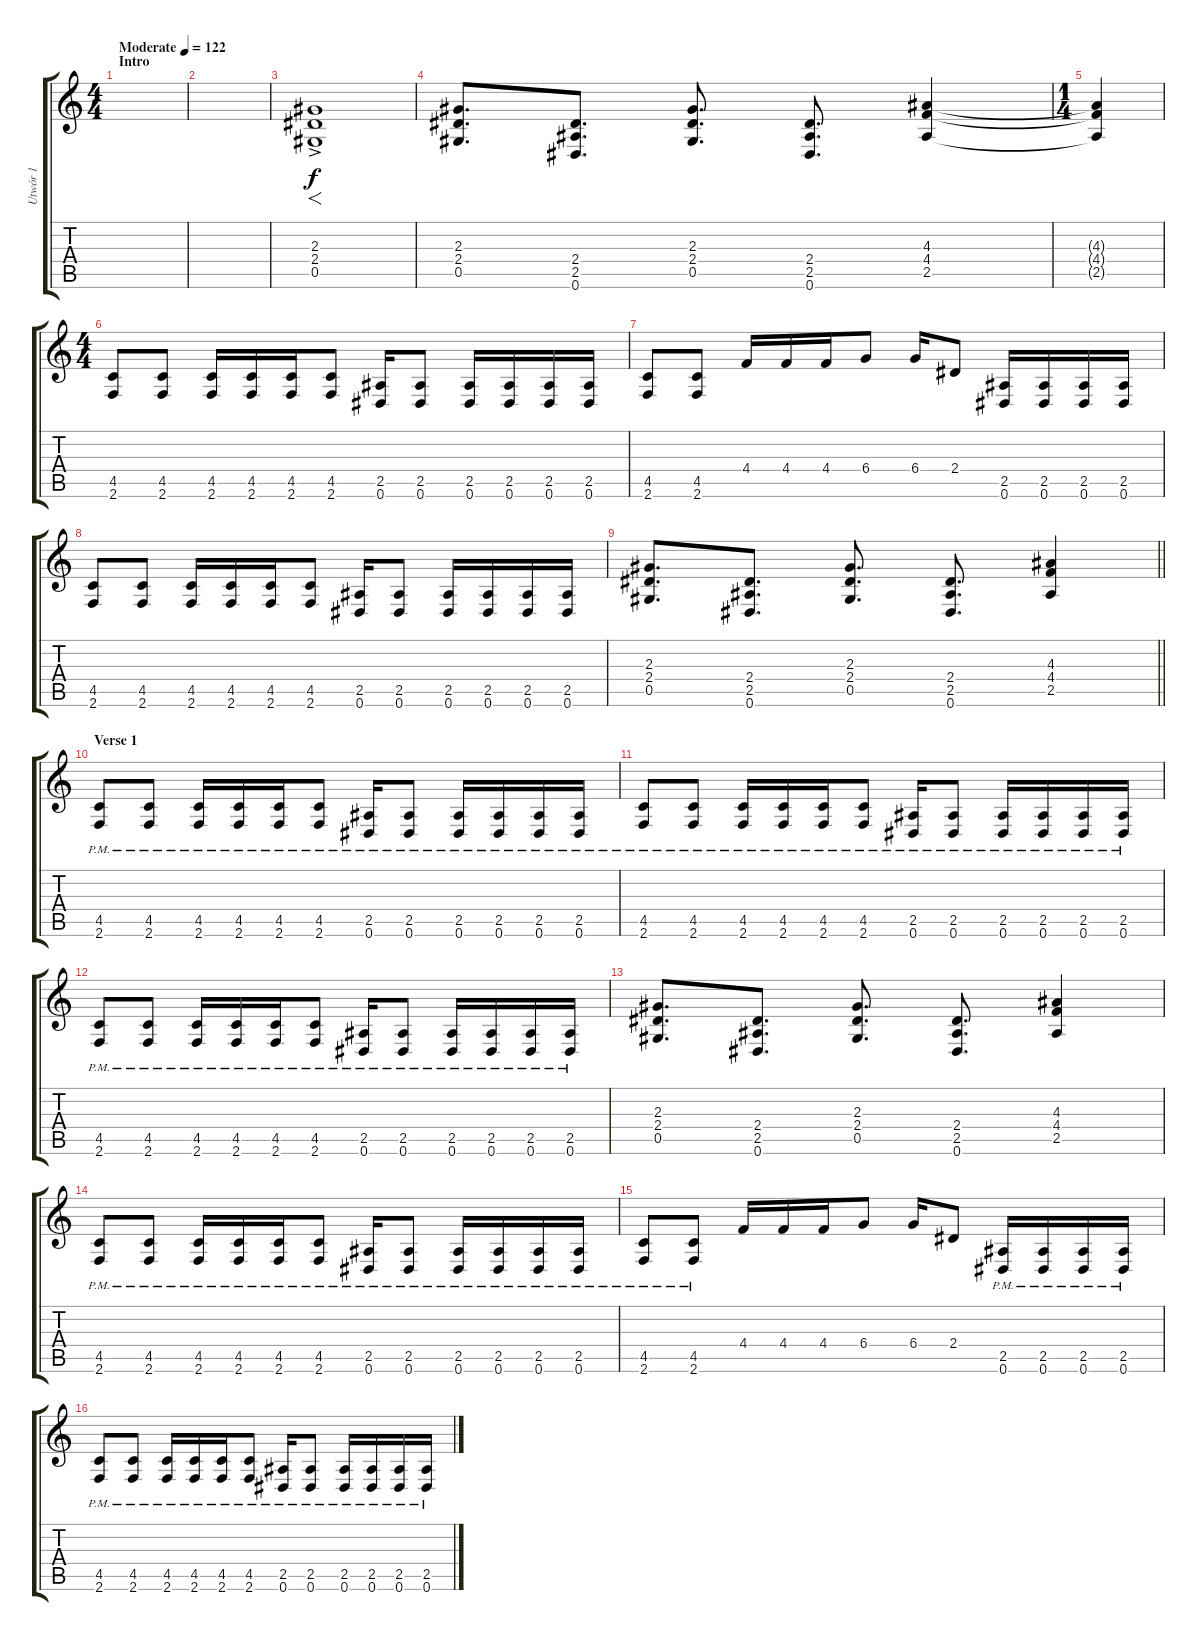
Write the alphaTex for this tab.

\track ("Utwór 1" "Utwór 1") {instrument overdrivenguitar}
\staff {score tabs}
\tuning (Eb4 Bb3 Gb3 Db3 Ab2 Eb2) {hide}
\ts (4 4)
\section ("" "Intro")
\tempo (122 "Moderate")
\clef g2
\ks c
|
|
(2.3{ac} 2.4 0.5).1{f} |
(2.3 2.4 0.5).8{d dy f} (2.4 2.5 0.6).8{d} (2.3 2.4 0.5).8{d} (2.4 2.5 0.6).8{d} (4.3 4.4 2.5).4 |
\ts (1 4)
(4.3{t} 4.4{t} 2.5{t}).4 |
\ts (4 4)
(4.5 2.6).8 (4.5 2.6).8 (4.5 2.6).16 (4.5 2.6).16 (4.5 2.6).16 (4.5 2.6).8 (2.5 0.6).16 (2.5 0.6).8 (2.5 0.6).16 (2.5 0.6).16 (2.5 0.6).16 (2.5 0.6).16 |
(4.5 2.6).8 (4.5 2.6).8 4.4.16 4.4.16 4.4.16 6.4.8 6.4.16 2.4.8 (2.5 0.6).16 (2.5 0.6).16 (2.5 0.6).16 (2.5 0.6).16 |
(4.5 2.6).8 (4.5 2.6).8 (4.5 2.6).16 (4.5 2.6).16 (4.5 2.6).16 (4.5 2.6).8 (2.5 0.6).16 (2.5 0.6).8 (2.5 0.6).16 (2.5 0.6).16 (2.5 0.6).16 (2.5 0.6).16 |
\barLineRight lightlight
(2.3 2.4 0.5).8{d} (2.4 2.5 0.6).8{d} (2.3 2.4 0.5).8{d} (2.4 2.5 0.6).8{d} (4.3 4.4 2.5).4 |
\section ("" "Verse 1")
(4.5{pm} 2.6{pm}).8 (4.5{pm} 2.6{pm}).8 (4.5{pm} 2.6{pm}).16 (4.5{pm} 2.6{pm}).16 (4.5{pm} 2.6{pm}).16 (4.5{pm} 2.6{pm}).8 (2.5{pm} 0.6{pm}).16 (2.5{pm} 0.6{pm}).8 (2.5{pm} 0.6{pm}).16 (2.5{pm} 0.6{pm}).16 (2.5{pm} 0.6{pm}).16 (2.5{pm} 0.6{pm}).16 |
(4.5{pm} 2.6{pm}).8 (4.5{pm} 2.6{pm}).8 (4.5{pm} 2.6{pm}).16 (4.5{pm} 2.6{pm}).16 (4.5{pm} 2.6{pm}).16 (4.5{pm} 2.6{pm}).8 (2.5{pm} 0.6{pm}).16 (2.5{pm} 0.6{pm}).8 (2.5{pm} 0.6{pm}).16 (2.5{pm} 0.6{pm}).16 (2.5{pm} 0.6{pm}).16 (2.5{pm} 0.6{pm}).16 |
(4.5{pm} 2.6{pm}).8 (4.5{pm} 2.6{pm}).8 (4.5{pm} 2.6{pm}).16 (4.5{pm} 2.6{pm}).16 (4.5{pm} 2.6{pm}).16 (4.5{pm} 2.6{pm}).8 (2.5{pm} 0.6{pm}).16 (2.5{pm} 0.6{pm}).8 (2.5{pm} 0.6{pm}).16 (2.5{pm} 0.6{pm}).16 (2.5{pm} 0.6{pm}).16 (2.5{pm} 0.6{pm}).16 |
(2.3 2.4 0.5).8{d} (2.4 2.5 0.6).8{d} (2.3 2.4 0.5).8{d} (2.4 2.5 0.6).8{d} (4.3 4.4 2.5).4 |
(4.5{pm} 2.6{pm}).8 (4.5{pm} 2.6{pm}).8 (4.5{pm} 2.6{pm}).16 (4.5{pm} 2.6{pm}).16 (4.5{pm} 2.6{pm}).16 (4.5{pm} 2.6{pm}).8 (2.5{pm} 0.6{pm}).16 (2.5{pm} 0.6{pm}).8 (2.5{pm} 0.6{pm}).16 (2.5{pm} 0.6{pm}).16 (2.5{pm} 0.6{pm}).16 (2.5{pm} 0.6{pm}).16 |
(4.5{pm} 2.6{pm}).8 (4.5{pm} 2.6{pm}).8 4.4.16 4.4.16 4.4.16 6.4.8 6.4.16 2.4.8 (2.5{pm} 0.6{pm}).16 (2.5{pm} 0.6{pm}).16 (2.5{pm} 0.6{pm}).16 (2.5{pm} 0.6{pm}).16 |
(4.5{pm} 2.6{pm}).8 (4.5{pm} 2.6{pm}).8 (4.5{pm} 2.6{pm}).16 (4.5{pm} 2.6{pm}).16 (4.5{pm} 2.6{pm}).16 (4.5{pm} 2.6{pm}).8 (2.5{pm} 0.6{pm}).16 (2.5{pm} 0.6{pm}).8 (2.5{pm} 0.6{pm}).16 (2.5{pm} 0.6{pm}).16 (2.5{pm} 0.6{pm}).16 (2.5{pm} 0.6{pm}).16
